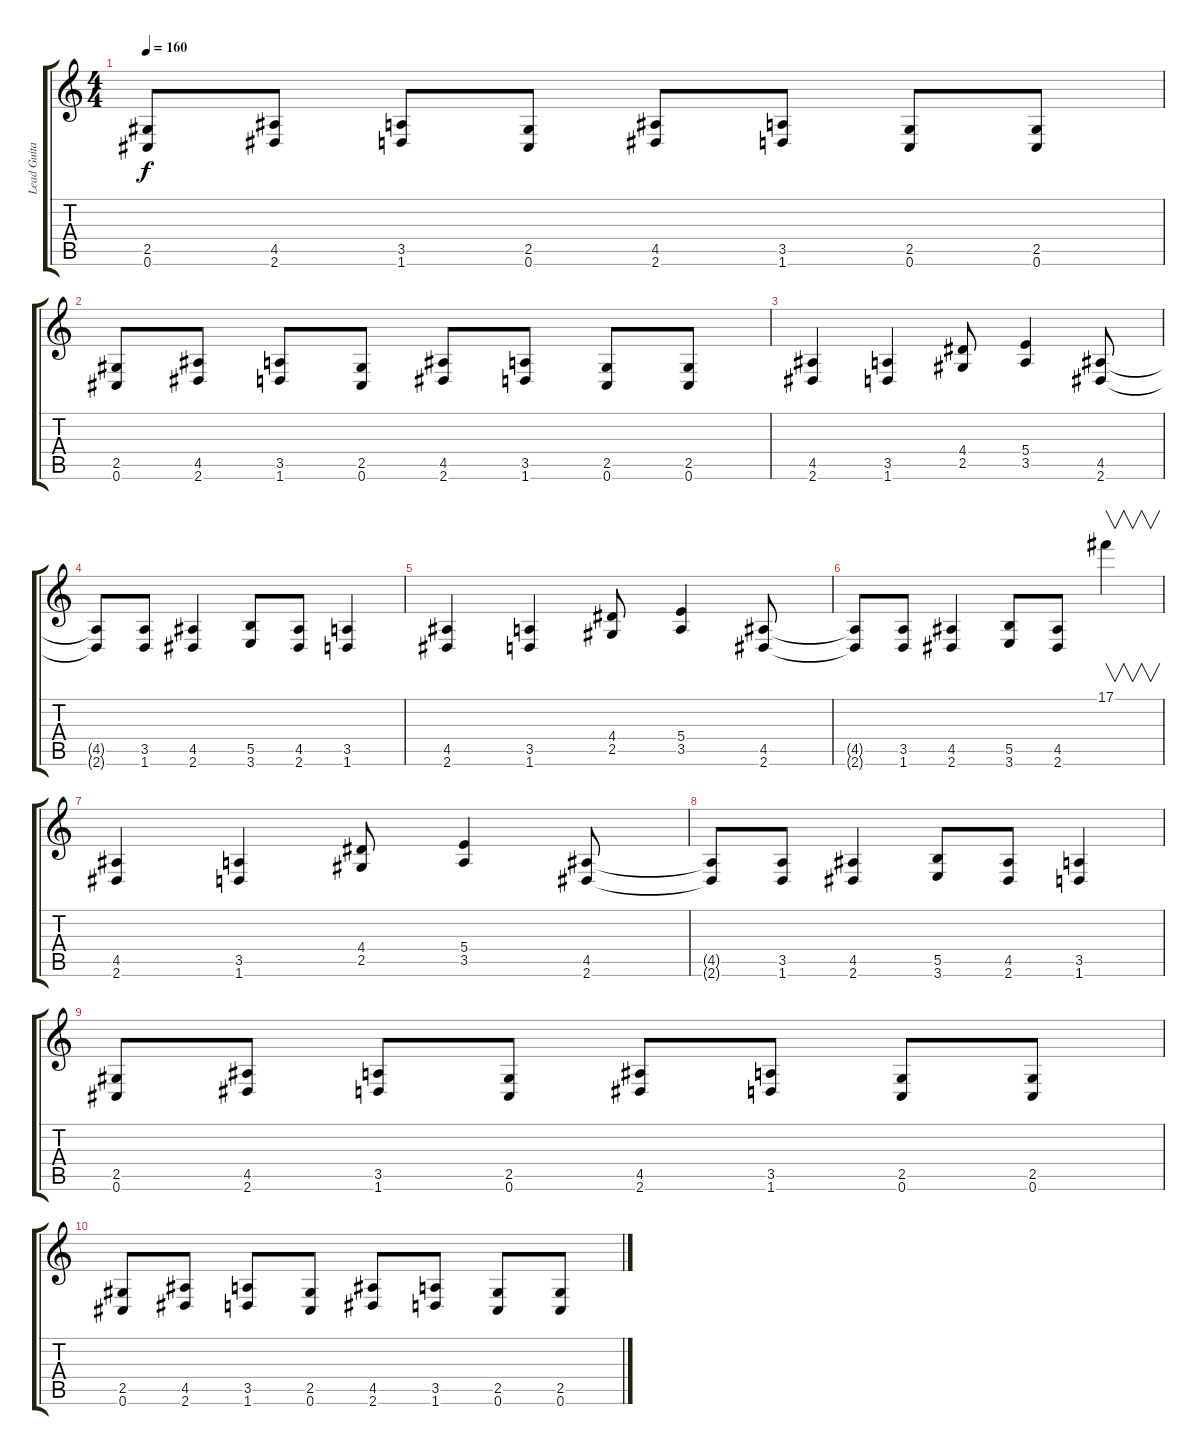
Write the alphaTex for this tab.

\track ("Lead Guitar" "Lead Guita") {instrument distortionguitar}
\staff {score tabs}
\tuning (Db4 Ab3 E3 B2 Gb2 Db2) {hide}
\ts (4 4)
\tempo 160
\clef g2
\ks c
(2.5 0.6).8{dy f} (4.5 2.6).8 (3.5 1.6).8 (2.5 0.6).8 (4.5 2.6).8 (3.5 1.6).8 (2.5 0.6).8 (2.5 0.6).8 |
(2.5 0.6).8 (4.5 2.6).8 (3.5 1.6).8 (2.5 0.6).8 (4.5 2.6).8 (3.5 1.6).8 (2.5 0.6).8 (2.5 0.6).8 |
(4.5 2.6).4{volume 12} (3.5 1.6).4 (4.4 2.5).8 (5.4 3.5).4 (4.5 2.6).8 |
(4.5{t} 2.6{t}).8 (3.5 1.6).8 (4.5 2.6).4 (5.5 3.6).8 (4.5 2.6).8 (3.5 1.6).4 |
(4.5 2.6).4{volume 8} (3.5 1.6).4 (4.4 2.5).8 (5.4 3.5).4 (4.5 2.6).8 |
(4.5{t} 2.6{t}).8 (3.5 1.6).8 (4.5 2.6).4 (5.5 3.6).8 (4.5 2.6).8 17.1.4{v} |
(4.5 2.6).4{volume 4} (3.5 1.6).4 (4.4 2.5).8 (5.4 3.5).4 (4.5 2.6).8 |
(4.5{t} 2.6{t}).8 (3.5 1.6).8 (4.5 2.6).4 (5.5 3.6).8 (4.5 2.6).8 (3.5 1.6).4 |
(2.5 0.6).8{volume 0} (4.5 2.6).8 (3.5 1.6).8 (2.5 0.6).8 (4.5 2.6).8 (3.5 1.6).8 (2.5 0.6).8 (2.5 0.6).8 |
(2.5 0.6).8 (4.5 2.6).8 (3.5 1.6).8 (2.5 0.6).8 (4.5 2.6).8 (3.5 1.6).8 (2.5 0.6).8 (2.5 0.6).8
